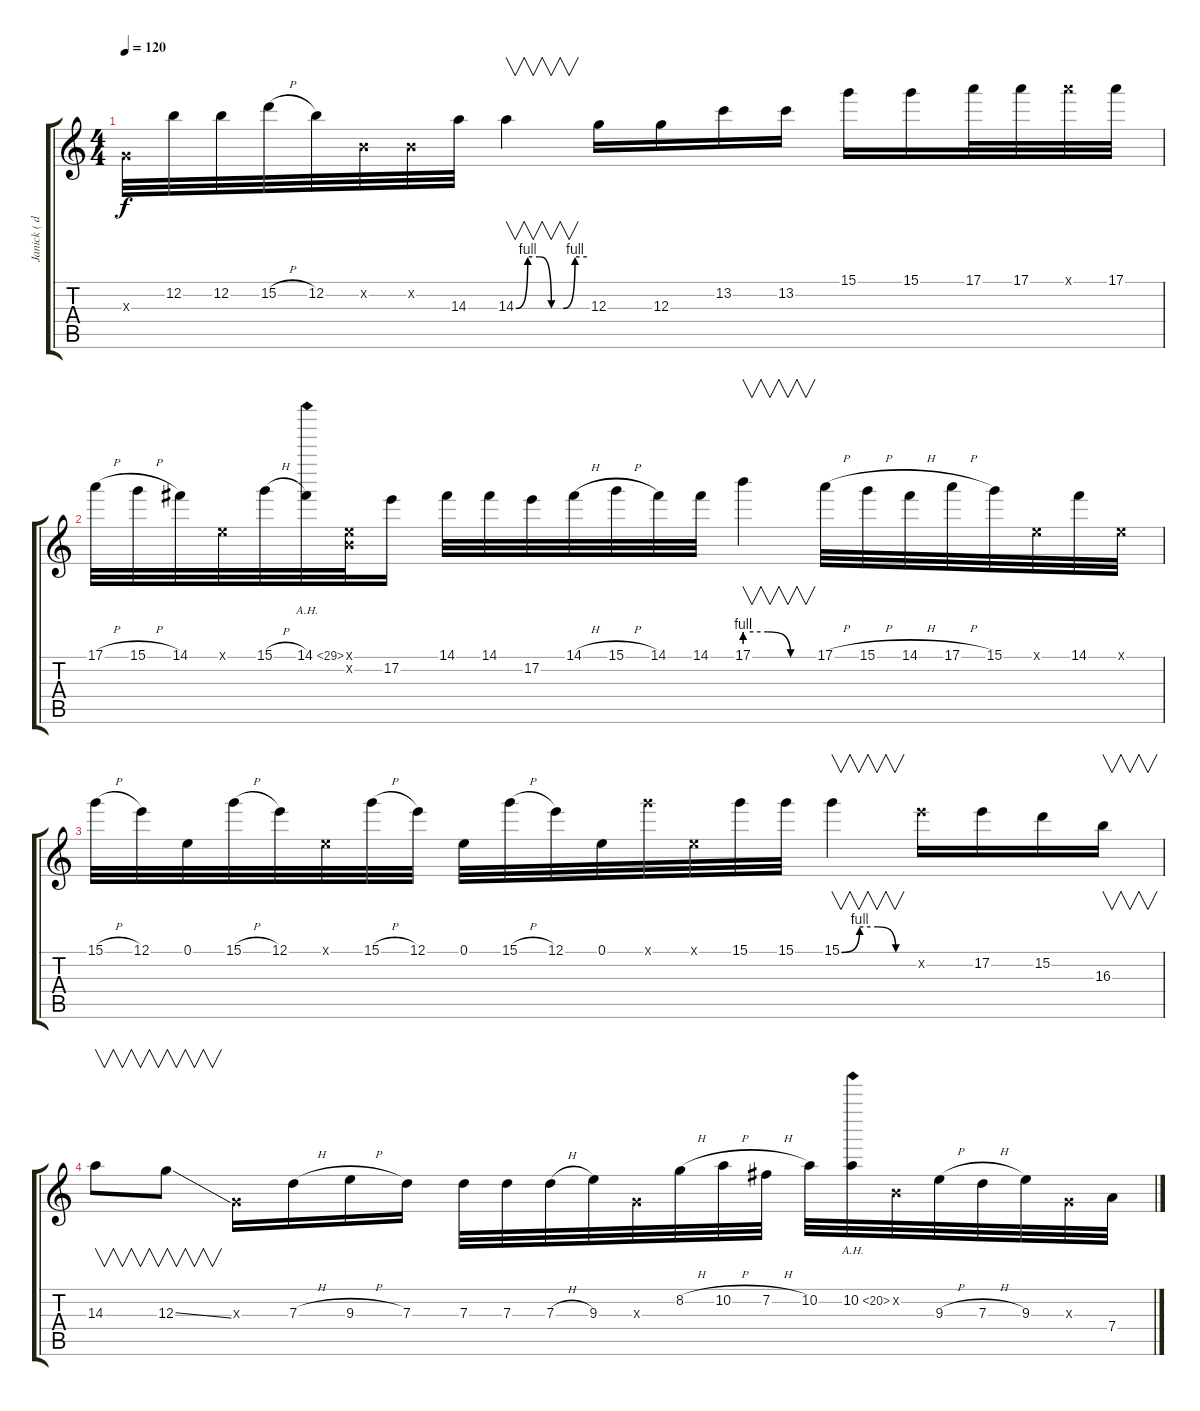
\track ("Janick ( distortion )" "Janick ( d") {instrument distortionguitar}
\staff {score tabs}
\tuning (E4 B3 G3 D3 A2 E2) {hide}
\ts (4 4)
\tempo 120
\clef g2
\ks c
0.3{x}.32{dy f} 12.2.32 12.2.32 15.2{h}.32 12.2.32 0.2{x}.32 0.2{x}.32 14.3.32 14.3{be (custom 0 0 10 4 20 4 30 0 40 0 50 4 60 4)}.4{v} 12.3.16 12.3.16 13.2.16 13.2.16 15.1.16 15.1.16 17.1.32 17.1.32 17.1{x}.32 17.1.32 |
17.1{h}.32 15.1{h}.32 14.1.32 0.1{x}.32 15.1{h}.32 14.1{ah 15}.32 (0.1{x} 0.2{x}).32 17.2.16 14.1.32 14.1.32 17.2.32 14.1{h}.32 15.1{h}.32 14.1.32 14.1.32 17.1{be (custom 0 4 20 4 40 0 60 0)}.4{v} 17.1{h}.32 15.1{h}.32 14.1{h}.32 17.1{h}.32 15.1.32 0.1{x}.32 14.1.32 0.1{x}.32 |
15.1{h}.32 12.1.32 0.1.32 15.1{h}.32 12.1.32 0.1{x}.32 15.1{h}.32 12.1.32 0.1.32 15.1{h}.32 12.1.32 0.1.32 15.1{x}.32 0.1{x}.32 15.1.32 15.1.32 15.1{be (custom 0 0 15 4 30 4 45 0 60 0)}.4{v} 17.2{x}.16 17.2.16 15.2.16 16.3.16{v} |
14.3.8{v} 12.3{ss}.8{v} 0.3{x}.16 7.3{h}.16 9.3{h}.16 7.3.16 7.3.32 7.3.32 7.3{h}.32 9.3.32 0.3{x}.32 8.2{h}.32 10.2{h}.32 7.2{h}.32 10.2.32 10.2{ah 10}.32 0.2{x}.32 9.3{h}.32 7.3{h}.32 9.3.32 0.3{x}.32 7.4{h}.32
